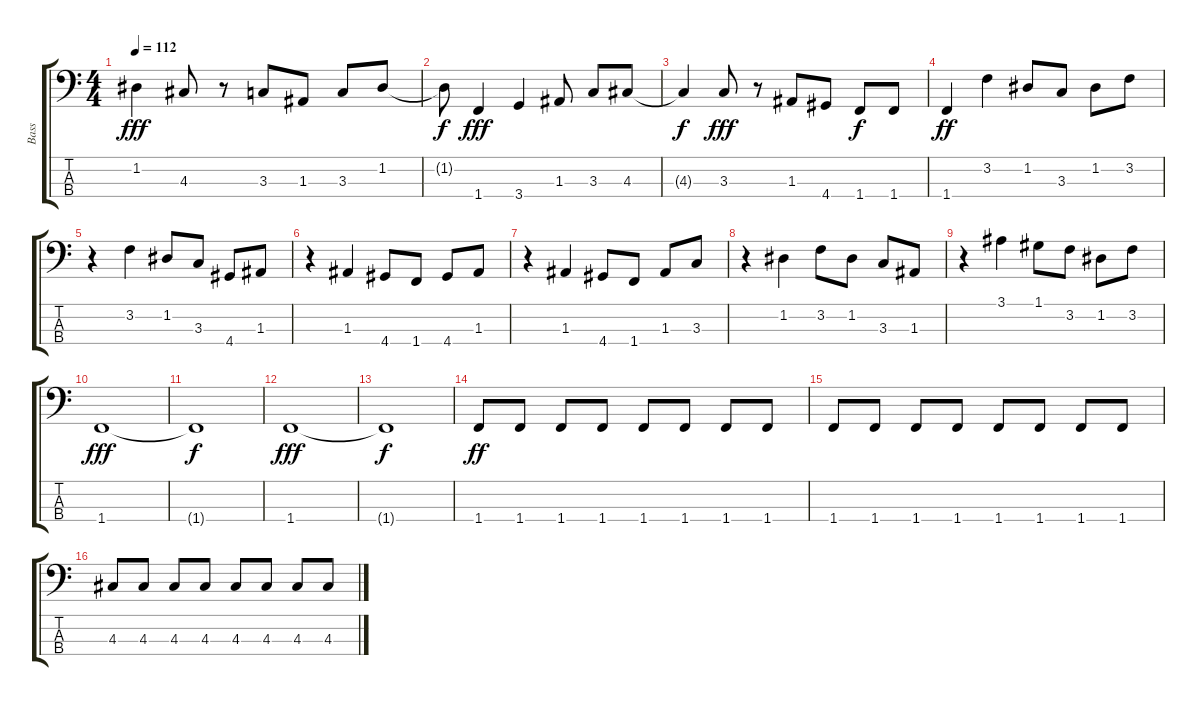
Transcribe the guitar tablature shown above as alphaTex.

\track ("Bass" "Bass") {instrument electricbasspick}
\staff {score tabs}
\tuning (G2 D2 A1 E1) {hide}
\ts (4 4)
\tempo 112
\clef f4
\ks c
1.2.4{dy fff} 4.3.8 r.8 3.3.8 1.3.8 3.3.8 1.2.8 |
1.2{t}.8{dy f} 1.4.4{dy fff} 3.4.4 1.3.8 3.3.8 4.3.8 |
4.3{t}.4{dy f} 3.3.8{dy fff} r.8 1.3.8 4.4.8 1.4.8{dy f} 1.4.8 |
1.4.4{dy ff} 3.2.4 1.2.8 3.3.8 1.2.8 3.2.8 |
r.4 3.2.4 1.2.8 3.3.8 4.4.8 1.3.8 |
r.4 1.3.4 4.4.8 1.4.8 4.4.8 1.3.8 |
r.4 1.3.4 4.4.8 1.4.8 1.3.8 3.3.8 |
r.4 1.2.4 3.2.8 1.2.8 3.3.8 1.3.8 |
r.4 3.1.4 1.1.8 3.2.8 1.2.8 3.2.8 |
1.4.1{dy fff} |
1.4{t}.1{dy f} |
1.4.1{dy fff} |
1.4{t}.1{dy f} |
1.4.8{dy ff} 1.4.8 1.4.8 1.4.8 1.4.8 1.4.8 1.4.8 1.4.8 |
1.4.8 1.4.8 1.4.8 1.4.8 1.4.8 1.4.8 1.4.8 1.4.8 |
4.3.8 4.3.8 4.3.8 4.3.8 4.3.8 4.3.8 4.3.8 4.3.8
